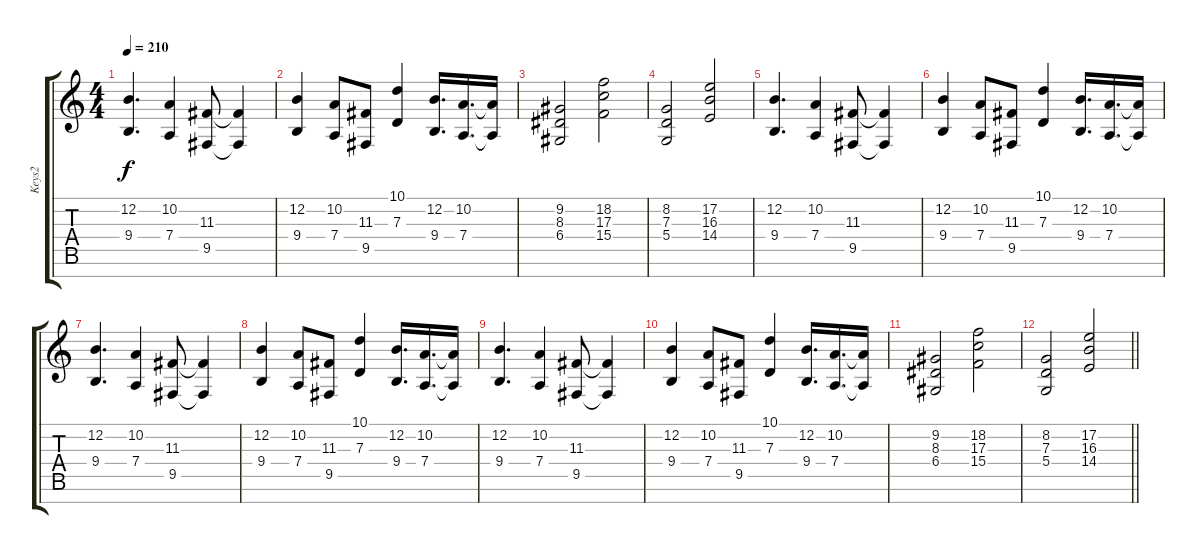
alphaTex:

\track ("Keys2" "Keys2") {instrument lead2sawtooth}
\staff {score tabs}
\tuning (E4 B3 G3 D3 A2 E2 B1) {hide}
\ts (4 4)
\tempo 210
\clef g2
\ks c
(12.2 9.4).4{d dy f} (10.2 7.4).4 (11.3 9.5).8 (11.3{t} 9.5{t}).4 |
(12.2 9.4).4 (10.2 7.4).8 (11.3 9.5).8 (10.1 7.3).4 (12.2 9.4).16{d} (10.2 7.4).16{d} (10.2{t} 7.4{t}).16 |
(9.2 8.3 6.4).2 (18.2 17.3 15.4).2 |
(8.2 7.3 5.4).2 (17.2 16.3 14.4).2 |
(12.2 9.4).4{d volume 6} (10.2 7.4).4 (11.3 9.5).8 (11.3{t} 9.5{t}).4 |
(12.2 9.4).4 (10.2 7.4).8 (11.3 9.5).8 (10.1 7.3).4 (12.2 9.4).16{d} (10.2 7.4).16{d} (10.2{t} 7.4{t}).16 |
(12.2 9.4).4{d} (10.2 7.4).4 (11.3 9.5).8 (11.3{t} 9.5{t}).4 |
(12.2 9.4).4 (10.2 7.4).8 (11.3 9.5).8 (10.1 7.3).4 (12.2 9.4).16{d} (10.2 7.4).16{d} (10.2{t} 7.4{t}).16 |
(12.2 9.4).4{d} (10.2 7.4).4 (11.3 9.5).8 (11.3{t} 9.5{t}).4 |
(12.2 9.4).4 (10.2 7.4).8 (11.3 9.5).8 (10.1 7.3).4 (12.2 9.4).16{d} (10.2 7.4).16{d} (10.2{t} 7.4{t}).16 |
(9.2 8.3 6.4).2 (18.2 17.3 15.4).2 |
\barLineRight lightlight
(8.2 7.3 5.4).2 (17.2 16.3 14.4).2
